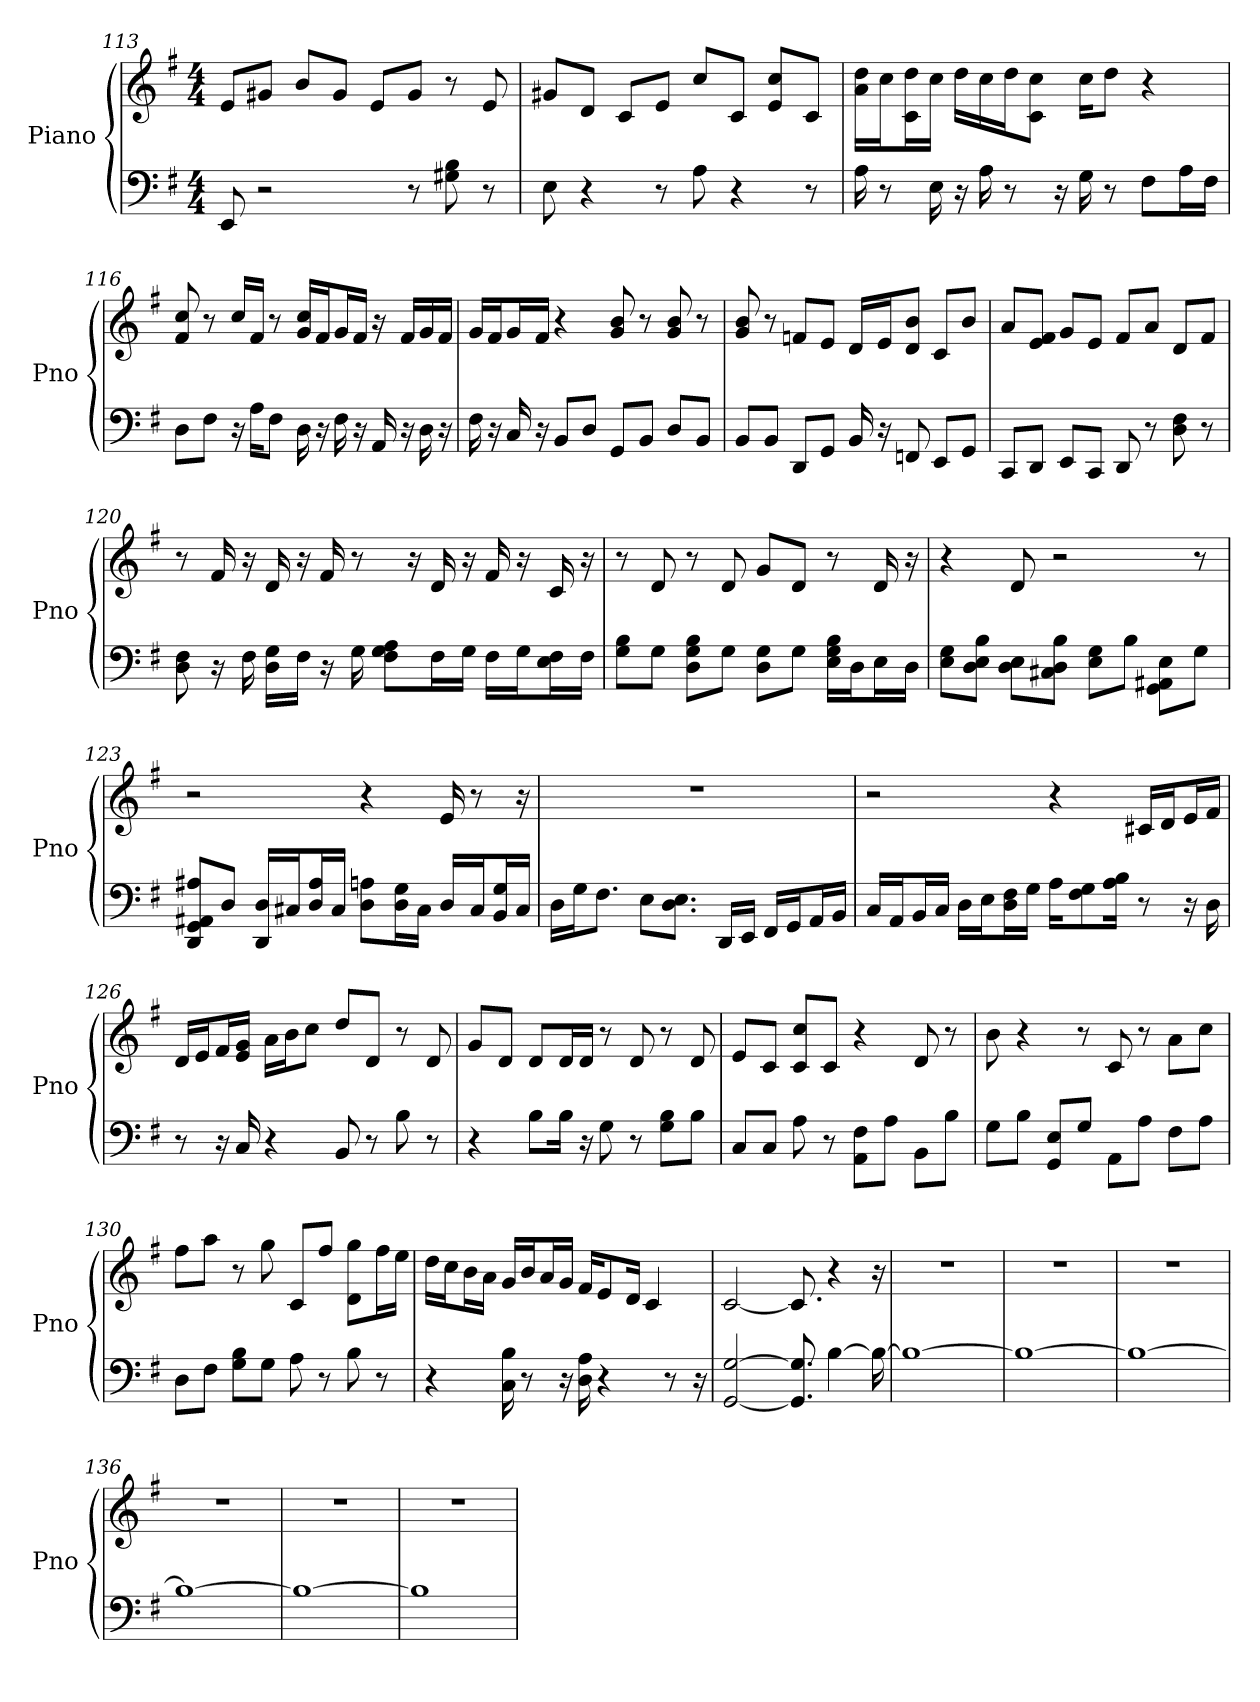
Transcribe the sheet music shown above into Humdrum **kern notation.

**kern	**kern
*part1	*part1
*staff2	*staff1
*I"Piano	*
*I'Pno	*
*clefF4	*clefG2
*k[f#]	*k[f#]
*G:	*G:
*M4/4	*M4/4
=113	=113
8EE	8e/L
2r	8g#/J
.	8b/L
.	8g#/J
.	8e/L
8r	8g#/J
8B 8G#	8r
8r	8e
=114	=114
8E	8g#/L
4r	8d/J
.	8c/L
8r	8e/J
8A	8cc/L
4r	8c/J
.	8cc/ 8e/L
8r	8c/J
=115	=115
16A	16dd\ 16a\LL
8r	16cc\J
.	16c\ 16dd\L
16E	16cc\JJ
16r	16dd\LL
16A	16cc\J
8r	16dd\K
.	8c\ 8cc\J
16r	.
16G	16cc\KL
8r	8dd\J
8F#\L	4r
16A\L	.
16F#\JJ	.
=116	=116
8D\L	8cc 8f#
8F#\J	8r
16r	16cc/LL
16A\KL	16f#/JJ
8F#\J	8r
16D	16cc/ 16g/LL
16r	16f#/J
16F#	16g/L
16r	16f#/JJ
16AA	16r
16r	16f#/LL
16D	16g/
16r	16f#/JJ
=117	=117
16F#	16g/LL
16r	16f#/J
16C	16g/L
16r	16f#/JJ
8BB/L	4r
8D/J	.
8GG/L	8b 8g
8BB/J	8r
8D/L	8b 8g
8BB/J	8r
=118	=118
8BB/L	8g 8b
8BB/J	8r
8DD/L	8f/L
8GG/J	8e/J
16BB	16d/LL
16r	16e/J
8FF	8d/ 8b/J
8EE/L	8c/L
8GG/J	8b/J
=119	=119
8CC/L	8a/L
8DD/J	8e/ 8f#/J
8EE/L	8g/L
8CC/J	8e/J
8DD	8f#/L
8r	8a/J
8D 8F#	8d/L
8r	8f#/J
=120	=120
8D 8F#	8r
16r	16f#
16F#	16r
16G\ 16D\LL	16d
16F#\JJ	16r
16r	16f#
16G	8r
8F#\ 8A\ 8G\L	.
.	16r
16F#\L	16d
16G\JJ	16r
16F#\LL	16f#
16G\J	16r
16F#\ 16E\L	16c
16F#\JJ	16r
=121	=121
8G\ 8B\L	8r
8G\J	8d
8B\ 8G\ 8D\L	8r
8G\J	8d
8D\ 8G\L	8g/L
8G\J	8d/J
16E\ 16G\ 16B\LL	8r
16D\J	.
16E\L	16d
16D\JJ	16r
=122	=122
8E\ 8G\L	4r
8D\ 8E\ 8B\J	.
8D\ 8E\L	8d
8C#\ 8B\ 8D\J	2r
8E\ 8G\L	.
8B\J	.
8AA#\ 8E\ 8GG\L	.
8G\J	8r
=123	=123
8AA#/ 8GG/ 8DD/ 8A#/L	2r
8D/J	.
16D/ 16DD/LL	.
16C#/J	.
16D/ 16A#/L	.
16C#/JJ	.
8A\ 8D\L	4r
16D\ 16G\L	.
16C#\JJ	.
16D/LL	16e
16C#/J	8r
16BB/ 16G/L	.
16C#/JJ	16r
=124	=124
16D\LL	1r
16G\J	.
8.F#\J	.
8E\L	.
8.D\ 8.E\J	.
16DD/LL	.
16EE/JJ	.
16FF#/LL	.
16GG/J	.
16AA/L	.
16BB/JJ	.
=125	=125
16C/LL	2r
16AA/J	.
16BB/L	.
16C/JJ	.
16D\LL	.
16E\J	.
16D\ 16F#\L	.
16G\JJ	.
16A\KL	4r
8F#\ 8G\	.
16A\ 16B\Jk	.
8r	16c#/LL
.	16d/J
16r	16e/L
16D	16f#/JJ
=126	=126
8r	16d/LL
.	16e/J
16r	16f#/L
16C	16e/ 16g/JJ
4r	16a\LL
.	16b\J
.	8cc\J
8BB	8dd/L
8r	8d/J
8B	8r
8r	8d
=127	=127
4r	8g/L
.	8d/J
8B\L	8d/L
16B\Jk	16d/L
16r	16d/JJ
8G	8r
8r	8d
8B\ 8G\L	8r
8B\J	8d
=128	=128
8C/L	8e/L
8C/J	8c/J
8A	8cc/ 8c/L
8r	8c/J
8F#\ 8AA\L	4r
8A\J	.
8BB\L	8d
8B\J	8r
=129	=129
8G\L	8b
8B\J	4r
8GG/ 8E/L	.
8G/J	8r
8AA\L	8c
8A\J	8r
8F#\L	8a\L
8A\J	8cc\J
=130	=130
8D\L	8ff#\L
8F#\J	8aa\J
8B\ 8G\L	8r
8G\J	8gg
8A	8c/L
8r	8ff#/J
8B	8gg\ 8d\L
8r	16ff#\L
.	16ee\JJ
=131	=131
4r	16dd\LL
.	16cc\J
.	16b\L
.	16a\JJ
16C 16B	16g/LL
8r	16b/J
.	16a/L
16r	16g/JJ
16D 16A	16f#/KL
4r	8e/
.	16d/Jk
.	4c
8r	.
16r	.
=132	=132
[2GG [2G	[2c
8.GG] 8.G]	8.c]
[4B	4r
16B_	16r
=133	=133
1B_	1r
=134	=134
1B_	1r
=135	=135
1B_	1r
=136	=136
1B_	1r
=137	=137
1B_	1r
=138	=138
1B]	1r
=	=
*-	*-
